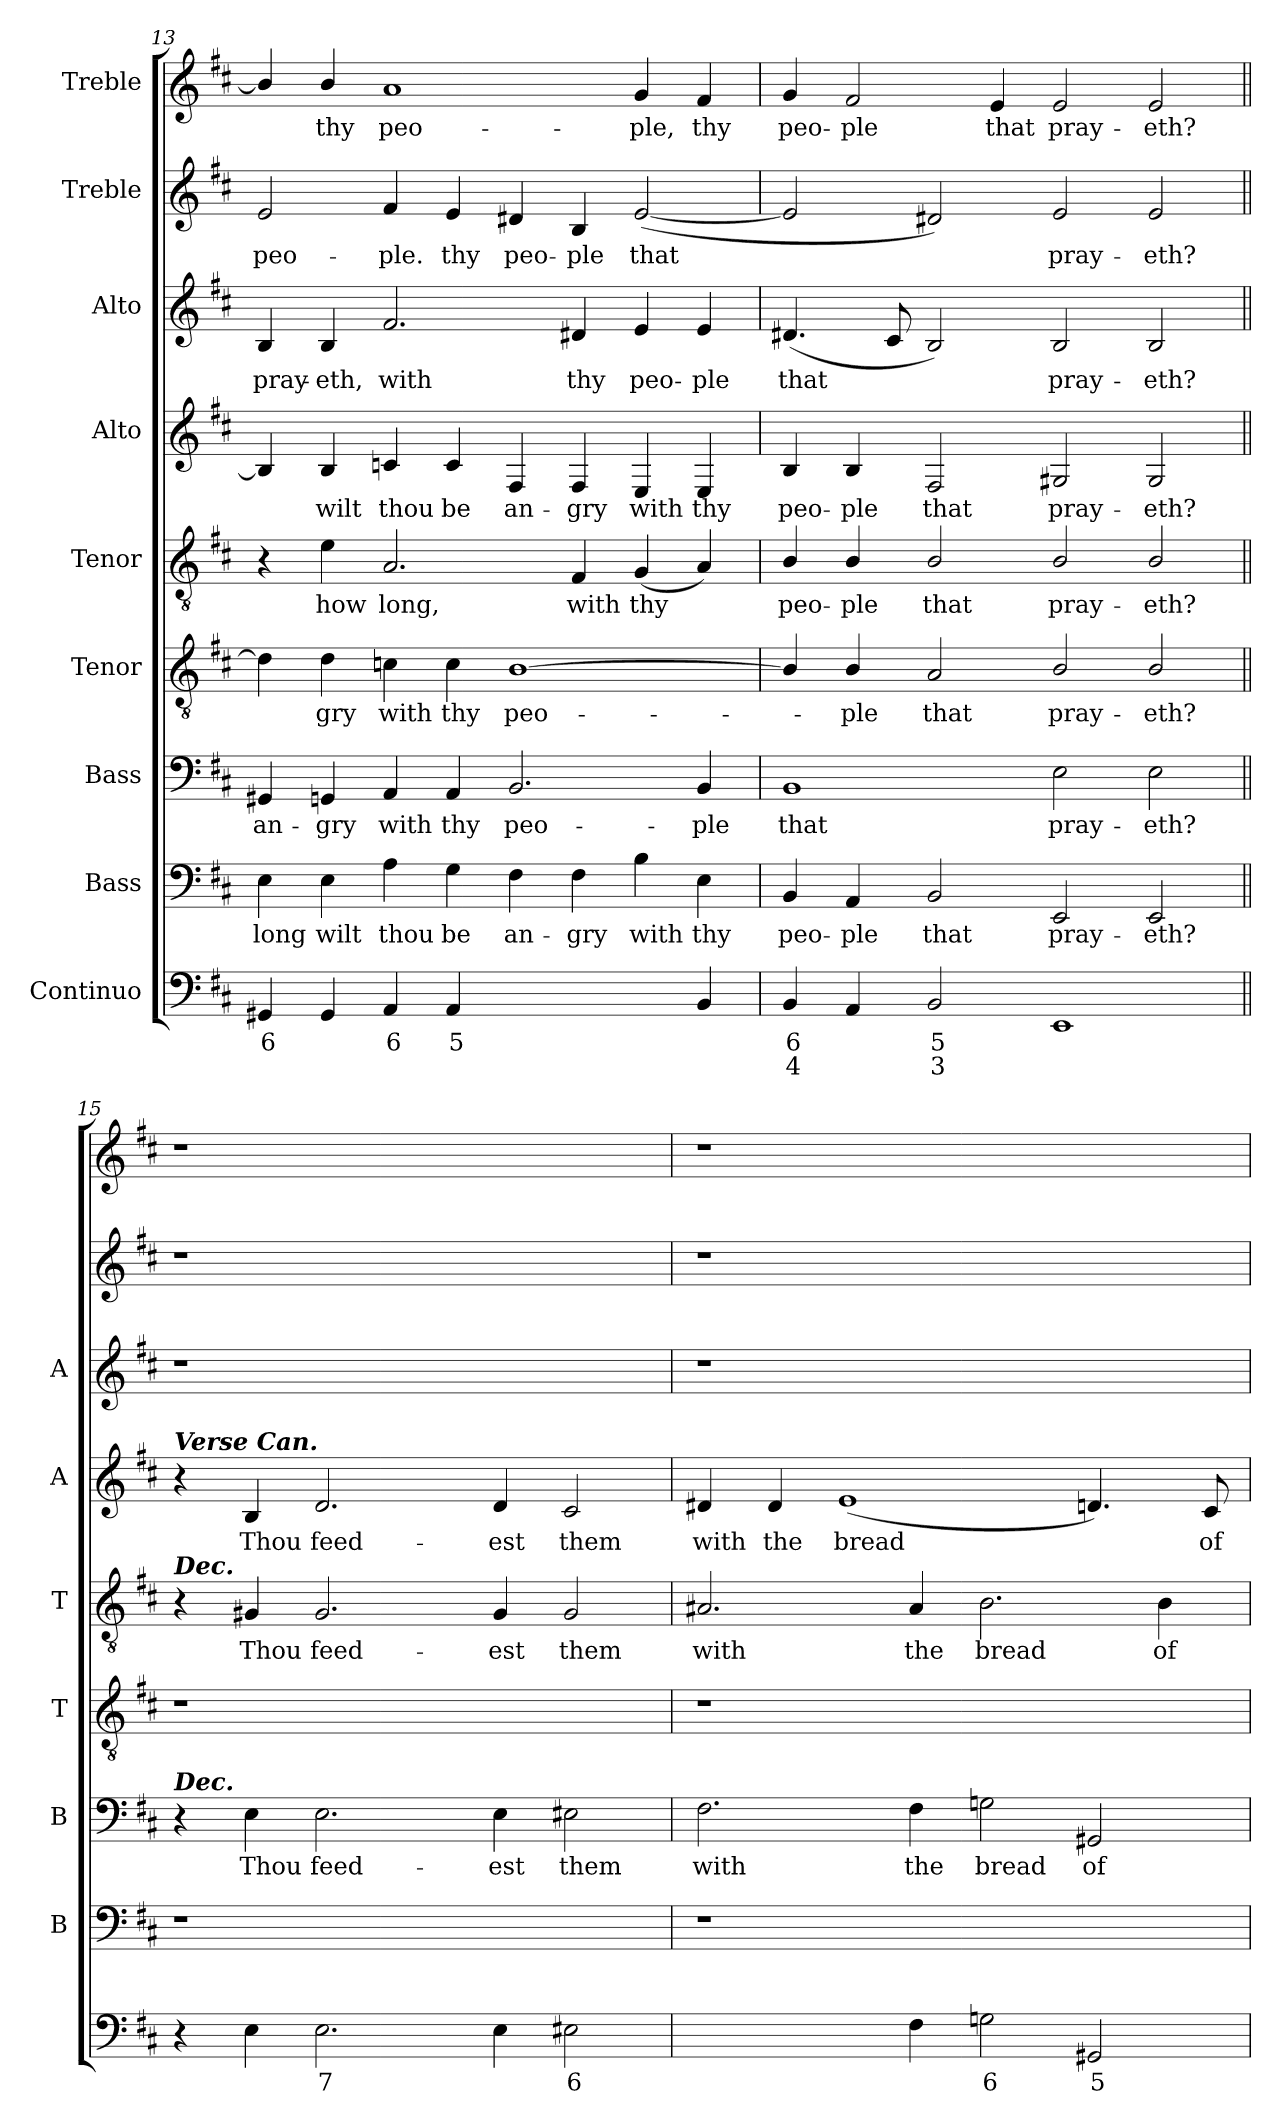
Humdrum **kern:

**kern	**text	**text	**kern	**text	**kern	**text	**kern	**text	**kern	**text	**kern	**text	**kern	**text	**kern	**text	**kern	**text
*part9	*part9	*part9	*part8	*part8	*part7	*part7	*part6	*part6	*part5	*part5	*part4	*part4	*part3	*part3	*part2	*part2	*part1	*part1
*staff9	*staff9	*staff9	*staff8	*staff8	*staff7	*staff7	*staff6	*staff6	*staff5	*staff5	*staff4	*staff4	*staff3	*staff3	*staff2	*staff2	*staff1	*staff1
*I"Continuo	*	*	*I"Bass	*	*I"Bass	*	*I"Tenor	*	*I"Tenor	*	*I"Alto	*	*I"Alto	*	*I"Treble	*	*I"Treble	*
*	*	*	*I'B	*	*I'B	*	*I'T	*	*I'T	*	*I'A	*	*I'A	*	*	*	*	*
*clefF4	*	*	*clefF4	*	*clefF4	*	*clefGv2	*	*clefGv2	*	*clefG2	*	*clefG2	*	*clefG2	*	*clefG2	*
*k[f#c#]	*	*	*k[f#c#]	*	*k[f#c#]	*	*k[f#c#]	*	*k[f#c#]	*	*k[f#c#]	*	*k[f#c#]	*	*k[f#c#]	*	*k[f#c#]	*
*D:	*	*	*D:	*	*D:	*	*D:	*	*D:	*	*D:	*	*D:	*	*D:	*	*D:	*
=13	=13	=13	=13	=13	=13	=13	=13	=13	=13	=13	=13	=13	=13	=13	=13	=13	=13	=13
!	!LO:LY:b	!	!	!LO:LY:b	!	!LO:LY:b	!	!	!	!	!	!	!	!LO:LY:b	!	!LO:LY:b	!	!
4GG#X/	6	.	4E\	long	4GG#X/	an-	4d\]	.	4r	.	4B/]	.	4B/	pray-	2e/	peo-	4b/]	.
!	!	!	!	!LO:LY:b	!	!LO:LY:b	!	!LO:LY:b	!	!LO:LY:b	!	!LO:LY:b	!	!LO:LY:b	!	!	!	!LO:LY:b
4GG#/	.	.	4E\	wilt	4GGn/	-gry	4d\	gry	4e\	how	4B/	wilt	4B/	-eth,	.	.	4b/	thy
!	!LO:LY:b	!	!	!LO:LY:b	!	!LO:LY:b	!	!LO:LY:b	!	!LO:LY:b	!	!LO:LY:b	!	!LO:LY:b	!	!LO:LY:b	!	!LO:LY:b
4AA/	6	.	4A\	thou	4AA/	with	4cn\	with	2.A/	long,	4cn/	thou	2.f#/	with	4f#/	-ple.	1a	peo-
!	!LO:LY:b	!	!	!LO:LY:b	!	!LO:LY:b	!	!LO:LY:b	!	!	!	!LO:LY:b	!	!	!	!LO:LY:b	!	!
4AA/	5	.	4G\	be	4AA/	thy	4c\	thy	.	.	4c/	be	.	.	4e/	thy	.	.
!	!LO:LY:b	!LO:LY:b	!	!LO:LY:b	!	!LO:LY:b	!	!LO:LY:b	!	!	!	!LO:LY:b	!	!	!	!LO:LY:b	!	!
[2BB/yy	7	3	4F#\	an-	2.BB/	peo-	[1B	peo-	.	.	4F#/	an-	.	.	4d#X/	peo-	.	.
!	!	!	!	!LO:LY:b	!	!	!	!	!	!LO:LY:b	!	!LO:LY:b	!	!LO:LY:b	!	!LO:LY:b	!	!
.	.	.	4F#\	-gry	.	.	.	.	4F#/	with	4F#/	-gry	4d#X/	thy	4B/	-ple	.	.
!	!LO:LY:b	!LO:LY:b	!	!LO:LY:b	!	!	!	!	!	!LO:LY:b	!	!LO:LY:b	!	!LO:LY:b	!	!LO:LY:b	!	!LO:LY:b
4BB/yy]	6	4	4B\	with	.	.	.	.	(<4G/	thy	4E/	with	4e/	peo-	(<[2e/	that	4g/	-ple,
!	!	!	!	!LO:LY:b	!	!LO:LY:b	!	!	!	!	!	!LO:LY:b	!	!LO:LY:b	!	!	!	!LO:LY:b
4BB/	.	.	4E\	thy	4BB/	-ple	.	.	4A/)	.	4E/	thy	4e/	-ple	.	.	4f#/	thy
!!LO:PB:g=z
=14	=14	=14	=14	=14	=14	=14	=14	=14	=14	=14	=14	=14	=14	=14	=14	=14	=14	=14
!	!LO:LY:b	!LO:LY:b	!	!LO:LY:b	!	!LO:LY:b	!	!	!	!LO:LY:b	!	!LO:LY:b	!	!LO:LY:b	!	!	!	!LO:LY:b
4BB/	6	4	4BB/	peo-	1BB	that	4B/]	.	4B/	peo-	4B/	peo-	(<4.d#X/	that	2e/]	.	4g/	peo-
!	!	!	!	!LO:LY:b	!	!	!	!LO:LY:b	!	!LO:LY:b	!	!LO:LY:b	!	!	!	!	!	!LO:LY:b
4AA/	.	.	4AA/	-ple	.	.	4B/	ple	4B/	-ple	4B/	-ple	.	.	.	.	2f#/	-ple
.	.	.	.	.	.	.	.	.	.	.	.	.	8c#/	.	.	.	.	.
!	!LO:LY:b	!LO:LY:b	!	!LO:LY:b	!	!	!	!LO:LY:b	!	!LO:LY:b	!	!LO:LY:b	!	!	!	!	!	!
2BB/	5	3	2BB/	that	.	.	2A/	that	2B/	that	2F#/	that	2B/)	.	2d#X/)	.	.	.
!	!	!	!	!	!	!	!	!	!	!	!	!	!	!	!	!	!	!LO:LY:b
.	.	.	.	.	.	.	.	.	.	.	.	.	.	.	.	.	4e/	that
!	!	!	!	!LO:LY:b	!	!LO:LY:b	!	!LO:LY:b	!	!LO:LY:b	!	!LO:LY:b	!	!LO:LY:b	!	!LO:LY:b	!	!LO:LY:b
1EE	.	.	2EE/	pray-	2E\	pray-	2B/	pray-	2B/	pray-	2G#X/	pray-	2B/	pray-	2e/	pray-	2e/	pray-
!	!	!	!	!LO:LY:b	!	!LO:LY:b	!	!LO:LY:b	!	!LO:LY:b	!	!LO:LY:b	!	!LO:LY:b	!	!LO:LY:b	!	!LO:LY:b
.	.	.	2EE/	-eth?	2E\	-eth?	2B/	-eth?	2B/	-eth?	2G#/	-eth?	2B/	-eth?	2e/	-eth?	2e/	-eth?
=15||	=15||	=15||	=15||	=15||	=15||	=15||	=15||	=15||	=15||	=15||	=15||	=15||	=15||	=15||	=15||	=15||	=15||	=15||
!	!	!	!	!	!	!	!	!	!	!	!LO:TX:a:Bi:t=Verse Can.	!	!	!	!	!	!	!
!	!	!	!	!	!	!	!	!	!LO:TX:a:Bi:t=Dec.	!	!	!	!	!	!	!	!	!
!	!	!	!	!	!LO:TX:a:Bi:t=Dec.	!	!	!	!	!	!	!	!	!	!	!	!	!
4r	.	.	1r	.	4r	.	1r	.	4r	.	4r	.	1r	.	1r	.	1r	.
!	!	!	!	!	!	!LO:LY:b	!	!	!	!LO:LY:b	!	!LO:LY:b	!	!	!	!	!	!
4E\	.	.	.	.	4E\	Thou	.	.	4G#X/	Thou	4B/	Thou	.	.	.	.	.	.
!	!LO:LY:b	!	!	!	!	!LO:LY:b	!	!	!	!LO:LY:b	!	!LO:LY:b	!	!	!	!	!	!
2.E\	7	.	.	.	2.E\	feed-	.	.	2.G#/	feed-	2.d/	feed-	.	.	.	.	.	.
.	.	.	1ryy	.	.	.	1ryy	.	.	.	.	.	1ryy	.	1ryy	.	1ryy	.
!	!	!	!	!	!	!LO:LY:b	!	!	!	!LO:LY:b	!	!LO:LY:b	!	!	!	!	!	!
4E\	.	.	.	.	4E\	-est	.	.	4G#/	-est	4d/	-est	.	.	.	.	.	.
!	!LO:LY:b	!	!	!	!	!LO:LY:b	!	!	!	!LO:LY:b	!	!LO:LY:b	!	!	!	!	!	!
2E#X\	6	.	.	.	2E#X\	them	.	.	2G#/	them	2c#/	them	.	.	.	.	.	.
=16	=16	=16	=16	=16	=16	=16	=16	=16	=16	=16	=16	=16	=16	=16	=16	=16	=16	=16
!	!LO:LY:b	!LO:LY:b	!	!	!	!LO:LY:b	!	!	!	!LO:LY:b	!	!LO:LY:b	!	!	!	!	!	!
[2F#\yy	6	3	1r	.	2.F#\	with	1r	.	2.A#X/	with	4d#X/	with	1r	.	1r	.	1r	.
!	!	!	!	!	!	!	!	!	!	!	!	!LO:LY:b	!	!	!	!	!	!
.	.	.	.	.	.	.	.	.	.	.	4d#/	the	.	.	.	.	.	.
!	!LO:LY:b	!	!	!	!	!	!	!	!	!	!	!LO:LY:b	!	!	!	!	!	!
4F#\yy]	7	.	.	.	.	.	.	.	.	.	(<1e	bread	.	.	.	.	.	.
!	!	!	!	!	!	!LO:LY:b	!	!	!	!LO:LY:b	!	!	!	!	!	!	!	!
4F#\	.	.	.	.	4F#\	the	.	.	4A#/	the	.	.	.	.	.	.	.	.
!	!LO:LY:b	!	!	!	!	!LO:LY:b	!	!	!	!LO:LY:b	!	!	!	!	!	!	!	!
2Gn\	6	.	1ryy	.	2Gn\	bread	1ryy	.	2.B\	bread	.	.	1ryy	.	1ryy	.	1ryy	.
!	!LO:LY:b	!	!	!	!	!LO:LY:b	!	!	!	!	!	!	!	!	!	!	!	!
2GG#X/	5	.	.	.	2GG#X/	of	.	.	.	.	4.dn/)	.	.	.	.	.	.	.
!	!	!	!	!	!	!	!	!	!	!LO:LY:b	!	!	!	!	!	!	!	!
.	.	.	.	.	.	.	.	.	4B\	of	.	.	.	.	.	.	.	.
!	!	!	!	!	!	!	!	!	!	!	!	!LO:LY:b	!	!	!	!	!	!
.	.	.	.	.	.	.	.	.	.	.	8c#/	of	.	.	.	.	.	.
=	=	=	=	=	=	=	=	=	=	=	=	=	=	=	=	=	=	=
*-	*-	*-	*-	*-	*-	*-	*-	*-	*-	*-	*-	*-	*-	*-	*-	*-	*-	*-
